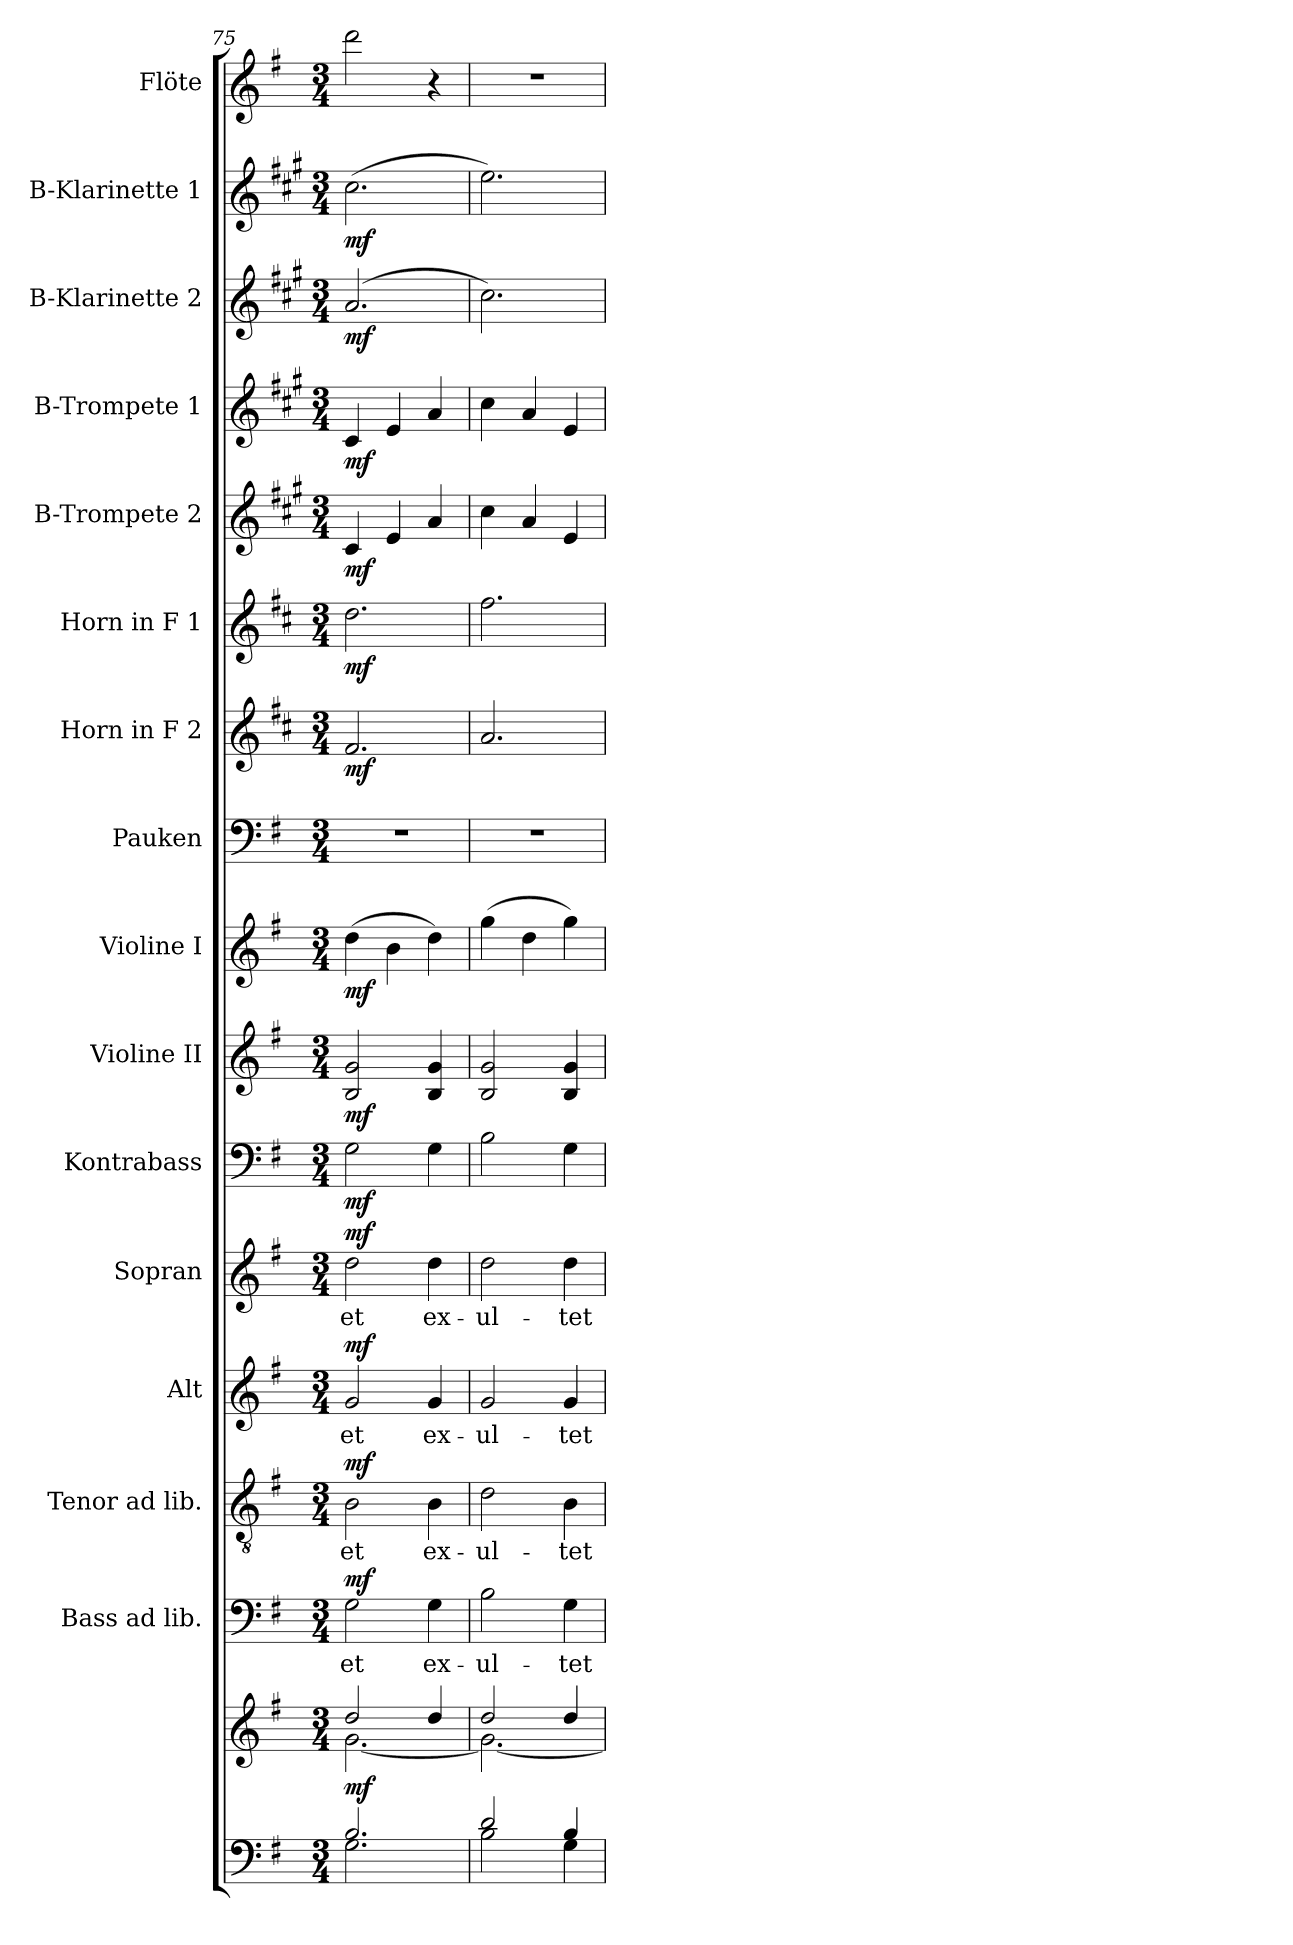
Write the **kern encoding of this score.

**kern	**kern	**dynam	**kern	**text	**dynam	**kern	**text	**dynam	**kern	**text	**dynam	**kern	**text	**dynam	**kern	**dynam	**kern	**dynam	**kern	**dynam	**kern	**kern	**dynam	**kern	**dynam	**kern	**dynam	**kern	**dynam	**kern	**dynam	**kern	**dynam	**kern
*part16	*part16	*part16	*part15	*part15	*part15	*part14	*part14	*part14	*part13	*part13	*part13	*part12	*part12	*part12	*part11	*part11	*part10	*part10	*part9	*part9	*part8	*part7	*part7	*part6	*part6	*part5	*part5	*part4	*part4	*part3	*part3	*part2	*part2	*part1
*staff17	*staff16	*staff16/17	*staff15	*staff15	*staff15	*staff14	*staff14	*staff14	*staff13	*staff13	*staff13	*staff12	*staff12	*staff12	*staff11	*staff11	*staff10	*staff10	*staff9	*staff9	*staff8	*staff7	*staff7	*staff6	*staff6	*staff5	*staff5	*staff4	*staff4	*staff3	*staff3	*staff2	*staff2	*staff1
*	*	*	*I"Bass ad lib.	*	*	*I"Tenor ad lib.	*	*	*I"Alt	*	*	*I"Sopran	*	*	*I"Kontrabass	*	*I"Violine II	*	*I"Violine I	*	*I"Pauken	*I"Horn in F 2	*	*I"Horn in F 1	*	*I"B-Trompete 2	*	*I"B-Trompete 1	*	*I"B-Klarinette 2	*	*I"B-Klarinette 1	*	*I"Flöte
*	*	*	*I'B.	*	*	*I'T.	*	*	*I'A.	*	*	*I'S.	*	*	*I'Kb.	*	*I'Vl. II	*	*I'Vl. I	*	*I'Pk.	*	*	*I'Hr. 1	*	*I'B Trp. 2	*	*I'B Trp. 1	*	*I'B Kl. 2	*	*I'B Kl. 1	*	*I'Fl.
*clefF4	*clefG2	*	*clefF4	*	*	*clefGv2	*	*	*clefG2	*	*	*clefG2	*	*	*clefF4	*	*clefG2	*	*clefG2	*	*clefF4	*clefG2	*	*clefG2	*	*clefG2	*	*clefG2	*	*clefG2	*	*clefG2	*	*clefG2
*	*	*	*	*	*	*	*	*	*	*	*	*	*	*	*ITrd7c12	*	*	*	*	*	*	*ITrd4c7	*	*ITrd4c7	*	*ITrd1c2	*	*ITrd1c2	*	*ITrd1c2	*	*ITrd1c2	*	*
*k[f#]	*k[f#]	*	*k[f#]	*	*	*k[f#]	*	*	*k[f#]	*	*	*k[f#]	*	*	*k[f#]	*	*k[f#]	*	*k[f#]	*	*k[f#]	*k[f#]	*	*k[f#]	*	*k[f#]	*	*k[f#]	*	*k[f#]	*	*k[f#]	*	*k[f#]
*G:	*G:	*	*G:	*	*	*G:	*	*	*G:	*	*	*G:	*	*	*G:	*	*G:	*	*G:	*	*G:	*G:	*	*G:	*	*G:	*	*G:	*	*G:	*	*G:	*	*G:
*M3/4	*M3/4	*	*M3/4	*	*	*M3/4	*	*	*M3/4	*	*	*M3/4	*	*	*M3/4	*	*M3/4	*	*M3/4	*	*M3/4	*M3/4	*	*M3/4	*	*M3/4	*	*M3/4	*	*M3/4	*	*M3/4	*	*M3/4
=75	=75	=75	=75	=75	=75	=75	=75	=75	=75	=75	=75	=75	=75	=75	=75	=75	=75	=75	=75	=75	=75	=75	=75	=75	=75	=75	=75	=75	=75	=75	=75	=75	=75	=75
*^	*^	*	*	*	*	*	*	*	*	*	*	*	*	*	*	*	*	*	*	*	*	*	*	*	*	*	*	*	*	*	*	*	*	*
!	!	!	!	!LO:DY:b	!	!LO:LY:b	!LO:DY:a	!	!LO:LY:b	!LO:DY:a	!	!LO:LY:b	!LO:DY:a	!	!LO:LY:b	!LO:DY:a	!	!LO:DY:b	!	!LO:DY:b	!	!LO:DY:b	!	!	!LO:DY:b	!	!LO:DY:b	!	!LO:DY:b	!	!LO:DY:b	!	!LO:DY:b	!	!LO:DY:b	!
2.B/	2.G\	2dd/	[<2.g\	mf	2G\	et	mf	2B\	et	mf	2g/	et	mf	2dd\	et	mf	2GG\	mf	2B/ 2g/	mf	(>4dd\	mf	2.r	2.B/	mf	2.g\	mf	4B/	mf	4B/	mf	(2.g/	mf	(>2.b\	mf	2ddd\
.	.	.	.	.	.	.	.	.	.	.	.	.	.	.	.	.	.	.	.	.	4b\	.	.	.	.	.	.	4d/	.	4d/	.	.	.	.	.	.
!	!	!	!	!	!	!LO:LY:b	!	!	!LO:LY:b	!	!	!LO:LY:b	!	!	!LO:LY:b	!	!	!	!	!	!	!	!	!	!	!	!	!	!	!	!	!	!	!	!	!
.	.	4dd/	.	.	4G\	ex-	.	4B\	ex-	.	4g/	ex-	.	4dd\	ex-	.	4GG\	.	4B/ 4g/	.	4dd\)	.	.	.	.	.	.	4g/	.	4g/	.	.	.	.	.	4r
=76	=76	=76	=76	=76	=76	=76	=76	=76	=76	=76	=76	=76	=76	=76	=76	=76	=76	=76	=76	=76	=76	=76	=76	=76	=76	=76	=76	=76	=76	=76	=76	=76	=76	=76	=76	=76
!	!	!	!	!	!	!LO:LY:b	!	!	!LO:LY:b	!	!	!LO:LY:b	!	!	!LO:LY:b	!	!	!	!	!	!	!	!	!	!	!	!	!	!	!	!	!	!	!	!	!
2d/	2B\	2dd/	2.g\_	.	2B\	-ul-	.	2d\	-ul-	.	2g/	-ul-	.	2dd\	-ul-	.	2BB\	.	2B/ 2g/	.	(>4gg\	.	2.r	2.d/	.	2.b\	.	4b\	.	4b\	.	2.b\)	.	2.dd\)	.	2.r
.	.	.	.	.	.	.	.	.	.	.	.	.	.	.	.	.	.	.	.	.	4dd\	.	.	.	.	.	.	4g/	.	4g/	.	.	.	.	.	.
!	!	!	!	!	!	!LO:LY:b	!	!	!LO:LY:b	!	!	!LO:LY:b	!	!	!LO:LY:b	!	!	!	!	!	!	!	!	!	!	!	!	!	!	!	!	!	!	!	!	!
4B/	4G\	4dd/	.	.	4G\	-tet	.	4B\	-tet	.	4g/	-tet	.	4dd\	-tet	.	4GG\	.	4B/ 4g/	.	4gg\)	.	.	.	.	.	.	4d/	.	4d/	.	.	.	.	.	.
*v	*v	*	*	*	*	*	*	*	*	*	*	*	*	*	*	*	*	*	*	*	*	*	*	*	*	*	*	*	*	*	*	*	*	*	*	*
*	*v	*v	*	*	*	*	*	*	*	*	*	*	*	*	*	*	*	*	*	*	*	*	*	*	*	*	*	*	*	*	*	*	*	*	*
=	=	=	=	=	=	=	=	=	=	=	=	=	=	=	=	=	=	=	=	=	=	=	=	=	=	=	=	=	=	=	=	=	=	=
*-	*-	*-	*-	*-	*-	*-	*-	*-	*-	*-	*-	*-	*-	*-	*-	*-	*-	*-	*-	*-	*-	*-	*-	*-	*-	*-	*-	*-	*-	*-	*-	*-	*-	*-
